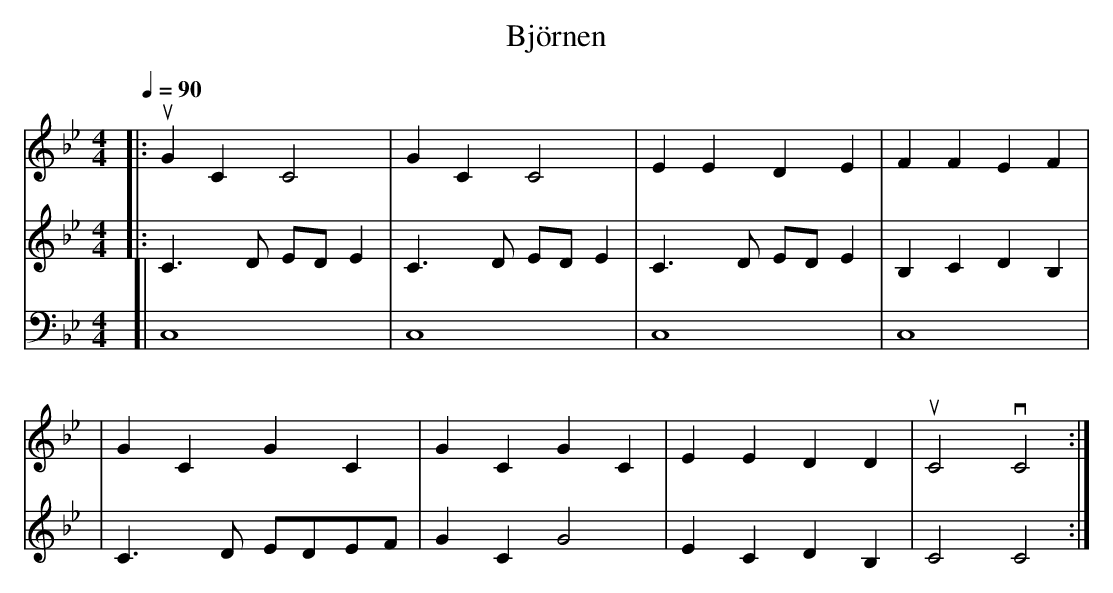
X:1
T: Björnen
M: 4/4
L: 1/4
Q: 90
K: Bb
[V:1] [|: uGC C2 | GC C2 | EE DE | FF EF |
[V:2] [|: C3/2D/2 E/2D/2 E | C3/2D/2 E/2D/2 E | C3/2D/2 E/2D/2 E | B,C DB, |
[V:3] [| C,4 | C,4 | C,4 | C,4 |
[V:1] | GC GC | GC GC | EE DD | uC2 vC2 :|]
[V:2] | C3/2D/2 E/2D/2E/2F/2 | GC G2 | EC DB, | C2 C2 :|]
